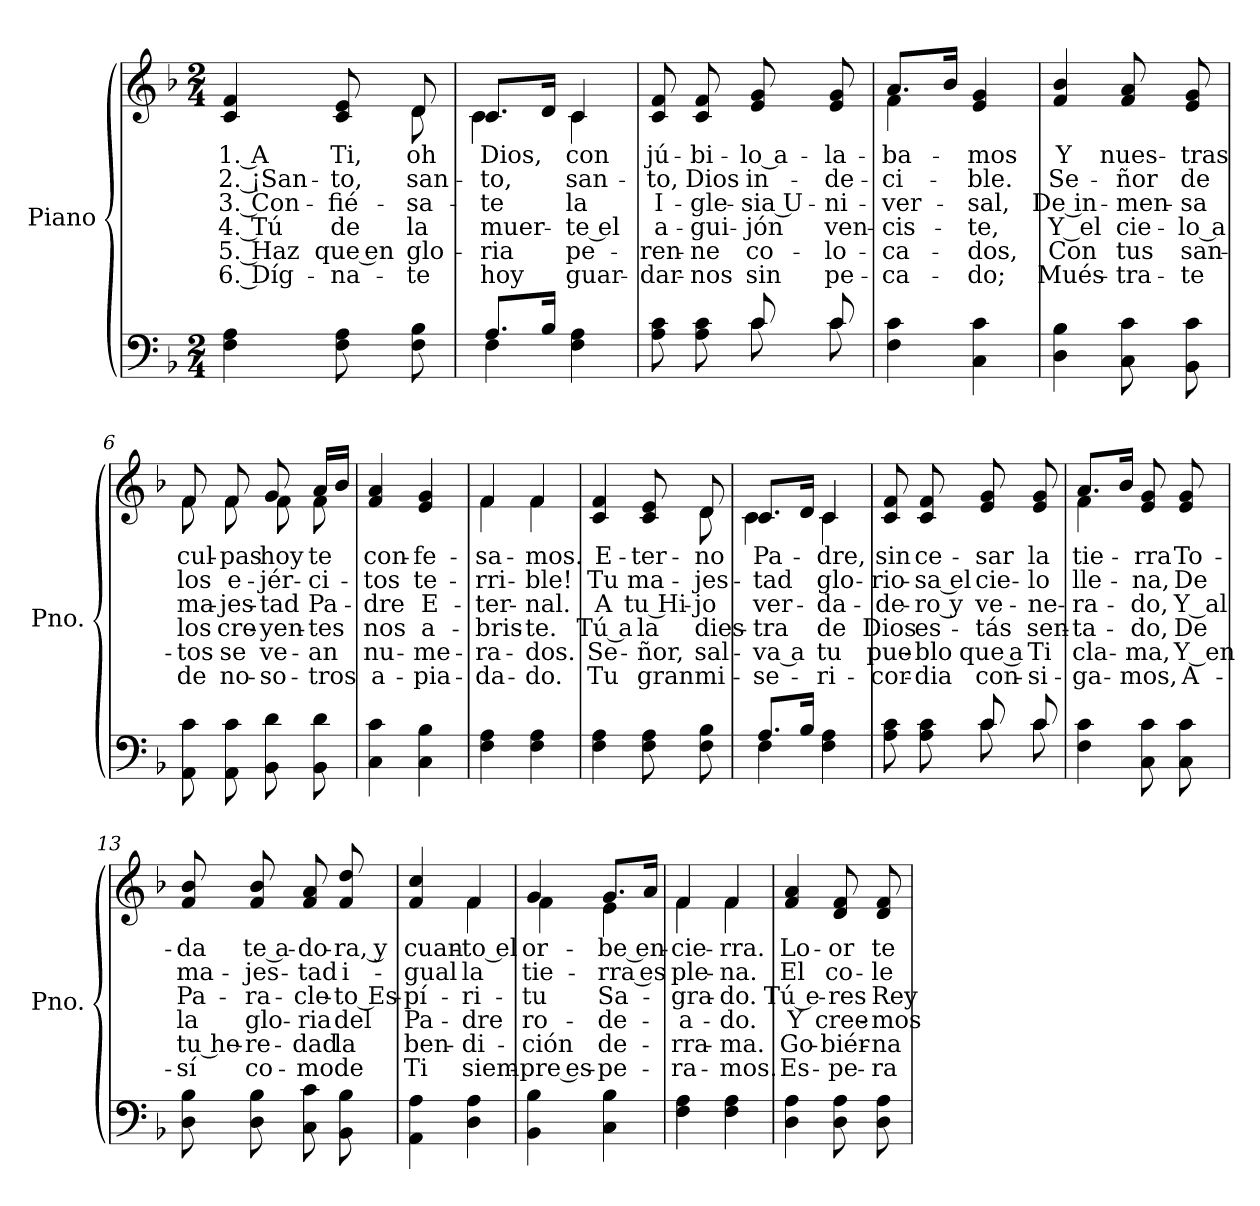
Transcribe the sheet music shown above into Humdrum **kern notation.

**kern	**kern	**text	**text	**text	**text	**text	**text
*part1	*part1	*part1	*part1	*part1	*part1	*part1	*part1
*staff2	*staff1	*staff1	*staff1	*staff1	*staff1	*staff1	*staff1
*I"Piano	*	*	*	*	*	*	*
*I'Pno.	*	*	*	*	*	*	*
*stria5	*stria5	*	*	*	*	*	*
*clefF4	*clefG2	*	*	*	*	*	*
*k[b-]	*k[b-]	*	*	*	*	*	*
*M2/4	*M2/4	*	*	*	*	*	*
=1	=1	=1	=1	=1	=1	=1	=1
*	*^	*	*	*	*	*	*
4F\ 4A\	4c/ 4f/	4.ryy	1. A	2. ¡San-	3. Con-	4. Tú	5. Haz	6. Díg-
8F\ 8A\	8c/ 8e/	.	Ti,	-to,	-fié-	de	que en	-na-
8F\ 8B-\	8d/	8d\	oh	san-	-sa-	la	glo-	-te
=2	=2	=2	=2	=2	=2	=2	=2	=2
*^	*	*	*	*	*	*	*	*
8.A/L	4F\	8.c/L	4c\	Dios,	-to,	-te	muer-	-ria	hoy
16B-/Jk	.	16d/Jk	.	.	.	.	.	.	.
4F\ 4A\	4ryy	4c/	4c\	con	san-	la	-te el	pe-	guar-
*	*	*v	*v	*	*	*	*	*	*
=3	=3	=3	=3	=3	=3	=3	=3	=3
8A\ 8c\	4ryy	8c/ 8f/	jú-	-to,	I-	a-	-ren-	-dar-
8A\ 8c\	.	8c/ 8f/	-bi-	Dios	-gle-	-gui-	-ne	-nos
8c/	8c\	8e/ 8g/	-lo a-	in-	-sia U-	-jón	co-	sin
8c/	8c\	8e/ 8g/	-la-	-de-	-ni-	ven-	-lo-	pe-
*v	*v	*	*	*	*	*	*	*
=4	=4	=4	=4	=4	=4	=4	=4
*	*^	*	*	*	*	*	*
4F\ 4c\	8.a/L	4f\	-ba-	-ci-	-ver-	-cis-	-ca-	-ca-
.	16b-/Jk	.	.	.	.	.	.	.
4C\ 4c\	4e/ 4g/	4ryy	-mos	-ble.	-sal,	-te,	-dos,	-do;
*	*v	*v	*	*	*	*	*	*
!!LO:LB:g=z
=5	=5	=5	=5	=5	=5	=5	=5
4D\ 4B-\	4f/ 4b-/	Y	Se-	De in-	Y el	Con	Mués-
8C\ 8c\	8f/ 8a/	nues-	-ñor	-men-	cie-	tus	-tra-
8BB-\ 8c\	8e/ 8g/	-tras	de	-sa	-lo a	san-	-te
=6	=6	=6	=6	=6	=6	=6	=6
*	*^	*	*	*	*	*	*
8AA\ 8c\	8f/	8f\	cul-	los	ma-	los	-tos	de
8AA\ 8c\	8f/	8f\	-pas	e-	-jes-	cre-	se	no-
8BB-\ 8d\	8g/	8f\	hoy	-jér-	-tad	-yen-	ve-	-so-
8BB-\ 8d\	16a/LL	8f\	te	-ci-	Pa-	-tes	-an	-tros
.	16b-/JJ	.	.	.	.	.	.	.
*	*v	*v	*	*	*	*	*	*
=7	=7	=7	=7	=7	=7	=7	=7
4C\ 4c\	4f/ 4a/	con-	-tos	-dre	nos	nu-	a-
4C\ 4B-\	4e/ 4g/	-fe-	te-	E-	a-	-me-	-pia-
=8	=8	=8	=8	=8	=8	=8	=8
*	*^	*	*	*	*	*	*
4F\ 4A\	4f/	4f\	-sa-	-rri-	-ter-	-bris-	-ra-	-da-
4F\ 4A\	4f/	4f\	-mos.	-ble!	-nal.	-te.	-dos.	-do.
=9	=9	=9	=9	=9	=9	=9	=9	=9
4F\ 4A\	4c/ 4f/	4.ryy	E-	Tu	A	Tú a	Se-	Tu
8F\ 8A\	8c/ 8e/	.	-ter-	ma-	tu Hi-	la	-ñor,	gran
8F\ 8B-\	8d/	8d\	-no	-jes-	-jo	dies-	sal-	mi-
=10	=10	=10	=10	=10	=10	=10	=10	=10
*^	*	*	*	*	*	*	*	*
8.A/L	4F\	8.c/L	4c\	Pa-	-tad	ver-	-tra	-va a	-se-
16B-/Jk	.	16d/Jk	.	.	.	.	.	.	.
4F\ 4A\	4ryy	4c/	4c\	-dre,	glo-	-da-	de	tu	-ri-
*	*	*v	*v	*	*	*	*	*	*
=11	=11	=11	=11	=11	=11	=11	=11	=11
8A\ 8c\	4ryy	8c/ 8f/	sin	-rio-	-de-	Dios	pue-	-cor-
8A\ 8c\	.	8c/ 8f/	ce-	-sa el	-ro y	es-	-blo	-dia
8c/	8c\	8e/ 8g/	-sar	cie-	ve-	-tás	que a	con-
8c/	8c\	8e/ 8g/	la	-lo	-ne-	sen-	Ti	-si-
*v	*v	*	*	*	*	*	*	*
=12	=12	=12	=12	=12	=12	=12	=12
*	*^	*	*	*	*	*	*
4F\ 4c\	8.a/L	4f\	tie-	lle-	-ra-	-ta-	cla-	-ga-
.	16b-/Jk	.	.	.	.	.	.	.
8C\ 8c\	8e/ 8g/	4ryy	-rra	-na,	-do,	-do,	-ma,	-mos,
8C\ 8c\	8e/ 8g/	.	To-	De	Y al	De	Y en	A-
*	*v	*v	*	*	*	*	*	*
!!LO:LB:g=z
=13	=13	=13	=13	=13	=13	=13	=13
8D\ 8B-\	8f/ 8b-/	-da	ma-	Pa-	la	tu he-	-sí
8D\ 8B-\	8f/ 8b-/	te a-	-jes-	-ra-	glo-	-re-	co-
8C\ 8c\	8f/ 8a/	-do-	-tad	-cle-	-ria	-dad	-mo
8BB-\ 8B-\	8f/ 8dd/	-ra, y	i-	-to Es-	del	la	de
=14	=14	=14	=14	=14	=14	=14	=14
*	*^	*	*	*	*	*	*
4AA\ 4A\	4f/ 4cc/	4ryy	cuan-	-gual	-pí-	Pa-	ben-	Ti
4D\ 4A\	4f/	4f\	-to el	la	-ri-	-dre	-di-	siem-
=15	=15	=15	=15	=15	=15	=15	=15	=15
4BB-\ 4B-\	4g/	4f\	or-	tie-	-tu	ro-	-ción	-pre es-
4C\ 4B-\	8.g/L	4e\	-be en-	-rra es	Sa-	-de-	de-	-pe-
.	16a/Jk	.	.	.	.	.	.	.
=16	=16	=16	=16	=16	=16	=16	=16	=16
4F\ 4A\	4f/	4f\	-cie-	ple-	-gra-	-a-	-rra-	-ra-
4F\ 4A\	4f/	4f\	-rra.	-na.	-do.	-do.	-ma.	-mos.
*	*v	*v	*	*	*	*	*	*
=17	=17	=17	=17	=17	=17	=17	=17
4D\ 4A\	4f/ 4a/	Lo-	El	Tú e-	Y	Go-	Es-
8D\ 8A\	8d/ 8f/	-or	co-	-res	cree-	-biér-	-pe-
8D\ 8A\	8d/ 8f/	te	-le-	Rey	-mos	-na-	-ra-
=	=	=	=	=	=	=	=
*-	*-	*-	*-	*-	*-	*-	*-
